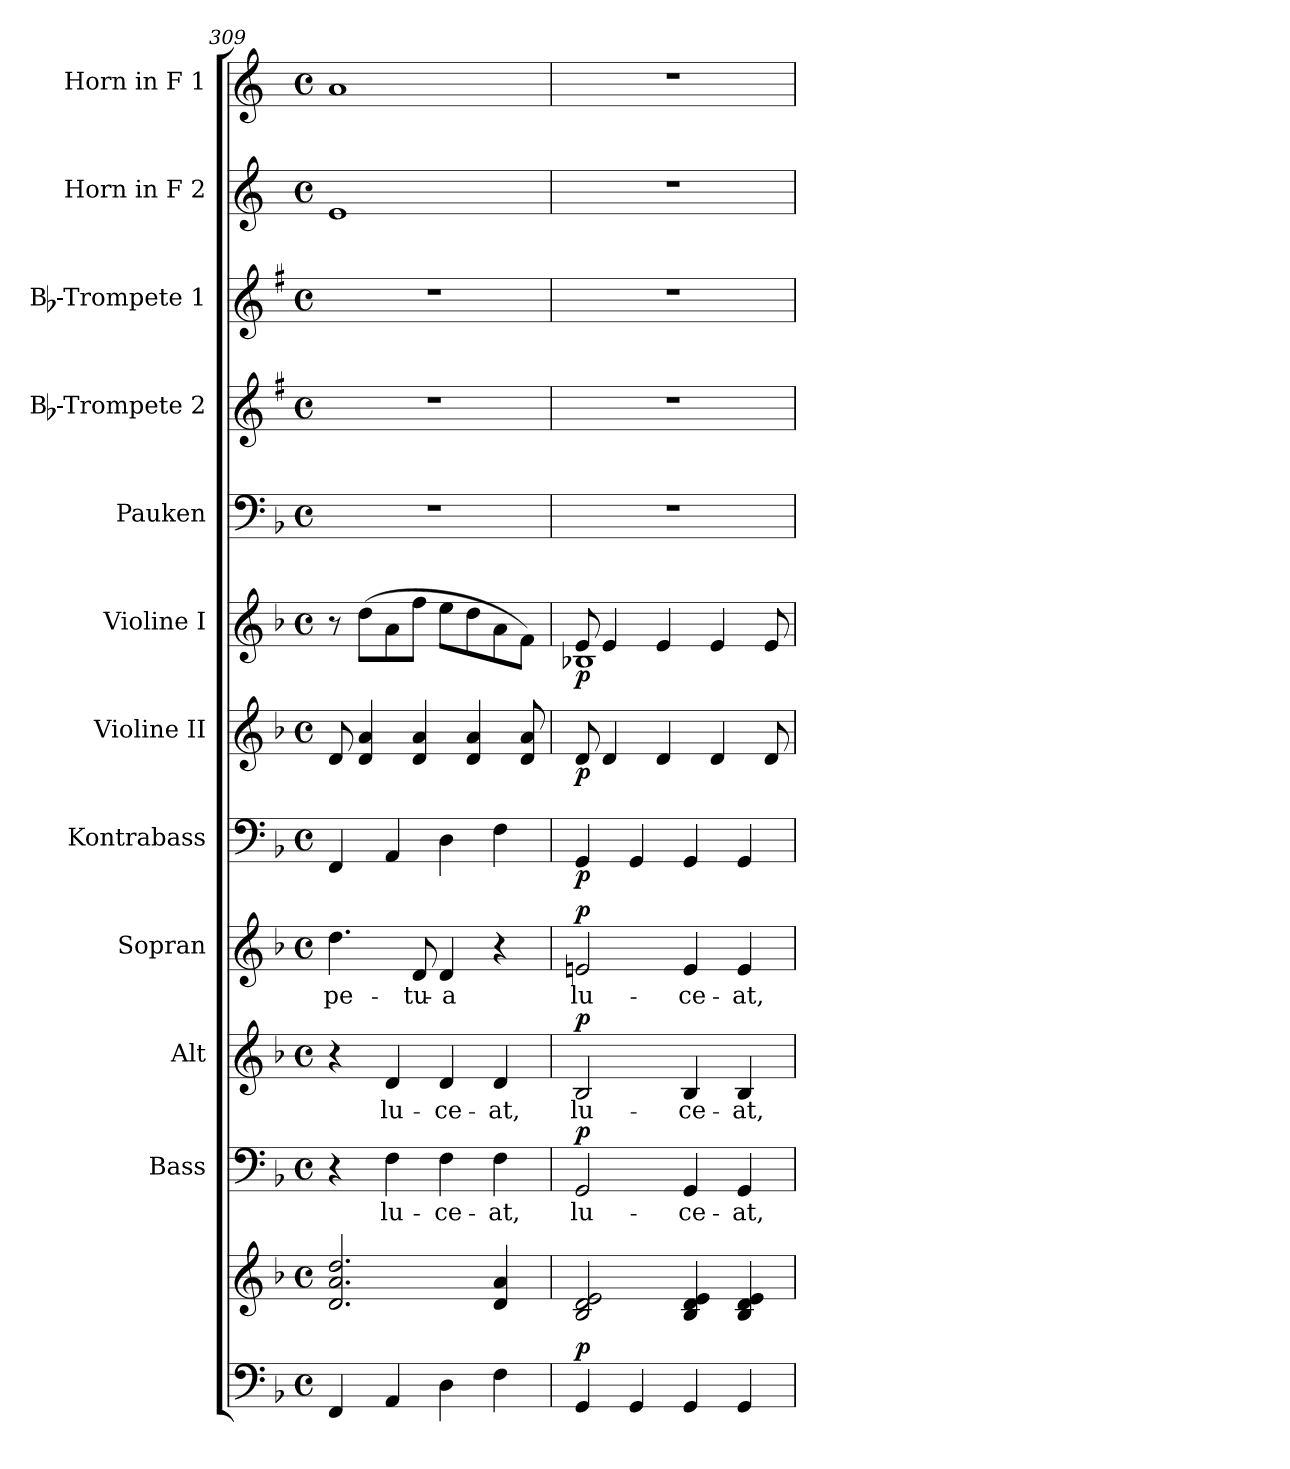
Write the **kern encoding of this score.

**kern	**kern	**dynam	**kern	**text	**dynam	**kern	**text	**dynam	**kern	**text	**dynam	**kern	**dynam	**kern	**dynam	**kern	**dynam	**kern	**kern	**kern	**kern	**kern
*part12	*part12	*part12	*part11	*part11	*part11	*part10	*part10	*part10	*part9	*part9	*part9	*part8	*part8	*part7	*part7	*part6	*part6	*part5	*part4	*part3	*part2	*part1
*staff13	*staff12	*staff12/13	*staff11	*staff11	*staff11	*staff10	*staff10	*staff10	*staff9	*staff9	*staff9	*staff8	*staff8	*staff7	*staff7	*staff6	*staff6	*staff5	*staff4	*staff3	*staff2	*staff1
*	*	*	*I"Bass	*	*	*I"Alt	*	*	*I"Sopran	*	*	*I"Kontrabass	*	*I"Violine II	*	*I"Violine I	*	*I"Pauken	*I"Bb-Trompete 2	*I"Bb-Trompete 1	*I"Horn in F 2	*I"Horn in F 1
*	*	*	*I'B.	*	*	*I'A.	*	*	*I'S.	*	*	*I'Kb.	*	*I'Vl. II	*	*I'Vl. I	*	*I'Pk.	*I'Bb Trp. 2	*I'Bb Trp. 1	*	*
!!LO:PB:g=z
*clefF4	*clefG2	*	*clefF4	*	*	*clefG2	*	*	*clefG2	*	*	*clefF4	*	*clefG2	*	*clefG2	*	*clefF4	*clefG2	*clefG2	*clefG2	*clefG2
*	*	*	*	*	*	*	*	*	*	*	*	*ITrd7c12	*	*	*	*	*	*	*ITrd1c2	*ITrd1c2	*ITrd4c7	*ITrd4c7
*k[b-]	*k[b-]	*	*k[b-]	*	*	*k[b-]	*	*	*k[b-]	*	*	*k[b-]	*	*k[b-]	*	*k[b-]	*	*k[b-]	*k[b-]	*k[b-]	*k[b-]	*k[b-]
*F:	*F:	*	*F:	*	*	*F:	*	*	*F:	*	*	*F:	*	*F:	*	*F:	*	*F:	*F:	*F:	*F:	*F:
*M4/4	*M4/4	*	*M4/4	*	*	*M4/4	*	*	*M4/4	*	*	*M4/4	*	*M4/4	*	*M4/4	*	*M4/4	*M4/4	*M4/4	*M4/4	*M4/4
*met(c)	*met(c)	*	*met(c)	*	*	*met(c)	*	*	*met(c)	*	*	*met(c)	*	*met(c)	*	*met(c)	*	*met(c)	*met(c)	*met(c)	*met(c)	*met(c)
=309	=309	=309	=309	=309	=309	=309	=309	=309	=309	=309	=309	=309	=309	=309	=309	=309	=309	=309	=309	=309	=309	=309
!	!	!	!	!	!	!	!	!	!	!LO:LY:b	!	!	!	!	!	!	!	!	!	!	!	!
4FF/	2.d/ 2.a/ 2.dd/	.	4r	.	.	4r	.	.	4.dd\	-pe-	.	4FFF/	.	8d/	.	8r	.	1r	1r	1r	1A	1d
.	.	.	.	.	.	.	.	.	.	.	.	.	.	4d/ 4a/	.	(>8dd\L	.	.	.	.	.	.
!	!	!	!	!LO:LY:b	!	!	!LO:LY:b	!	!	!	!	!	!	!	!	!	!	!	!	!	!	!
4AA/	.	.	4F\	lu-	.	4d/	lu-	.	.	.	.	4AAA/	.	.	.	8a\	.	.	.	.	.	.
!	!	!	!	!	!	!	!	!	!	!LO:LY:b	!	!	!	!	!	!	!	!	!	!	!	!
.	.	.	.	.	.	.	.	.	8d/	-tu-	.	.	.	4d/ 4a/	.	8ff\J	.	.	.	.	.	.
!	!	!	!	!LO:LY:b	!	!	!LO:LY:b	!	!	!LO:LY:b	!	!	!	!	!	!	!	!	!	!	!	!
4D\	.	.	4F\	-ce-	.	4d/	-ce-	.	4d/	-a	.	4DD\	.	.	.	8ee\L	.	.	.	.	.	.
.	.	.	.	.	.	.	.	.	.	.	.	.	.	4d/ 4a/	.	8dd\	.	.	.	.	.	.
!	!	!	!	!LO:LY:b	!	!	!LO:LY:b	!	!	!	!	!	!	!	!	!	!	!	!	!	!	!
4F\	4d/ 4a/	.	4F\	-at,	.	4d/	-at,	.	4r	.	.	4FF\	.	.	.	8a\	.	.	.	.	.	.
.	.	.	.	.	.	.	.	.	.	.	.	.	.	8d/ 8a/	.	8f\J)	.	.	.	.	.	.
=310	=310	=310	=310	=310	=310	=310	=310	=310	=310	=310	=310	=310	=310	=310	=310	=310	=310	=310	=310	=310	=310	=310
!	!	!LO:DY:a=2	!	!LO:LY:b	!LO:DY:a	!	!LO:LY:b	!LO:DY:a	!	!LO:LY:b	!LO:DY:a	!	!LO:DY:b	!	!LO:DY:b	!	!LO:DY:b	!	!	!	!	!
*	*	*	*	*	*	*	*	*	*	*	*	*	*	*	*	*^	*	*	*	*	*	*
4GG/	2B-/ 2d/ 2e/	p	2GG/	lu-	p	2B-/	lu-	p	2en/	lu-	p	4GGG/	p	8d/	p	8e/	1B-X	p	1r	1r	1r	1r	1r
.	.	.	.	.	.	.	.	.	.	.	.	.	.	4d/	.	4e/	.	.	.	.	.	.	.
4GG/	.	.	.	.	.	.	.	.	.	.	.	4GGG/	.	.	.	.	.	.	.	.	.	.	.
.	.	.	.	.	.	.	.	.	.	.	.	.	.	4d/	.	4e/	.	.	.	.	.	.	.
!	!	!	!	!LO:LY:b	!	!	!LO:LY:b	!	!	!LO:LY:b	!	!	!	!	!	!	!	!	!	!	!	!	!
4GG/	4B-/ 4d/ 4e/	.	4GG/	-ce-	.	4B-/	-ce-	.	4e/	-ce-	.	4GGG/	.	.	.	.	.	.	.	.	.	.	.
.	.	.	.	.	.	.	.	.	.	.	.	.	.	4d/	.	4e/	.	.	.	.	.	.	.
!	!	!	!	!LO:LY:b	!	!	!LO:LY:b	!	!	!LO:LY:b	!	!	!	!	!	!	!	!	!	!	!	!	!
4GG/	4B-/ 4d/ 4e/	.	4GG/	-at,	.	4B-/	-at,	.	4e/	-at,	.	4GGG/	.	.	.	.	.	.	.	.	.	.	.
.	.	.	.	.	.	.	.	.	.	.	.	.	.	8d/	.	8e/	.	.	.	.	.	.	.
*	*	*	*	*	*	*	*	*	*	*	*	*	*	*	*	*v	*v	*	*	*	*	*	*
=	=	=	=	=	=	=	=	=	=	=	=	=	=	=	=	=	=	=	=	=	=	=
*-	*-	*-	*-	*-	*-	*-	*-	*-	*-	*-	*-	*-	*-	*-	*-	*-	*-	*-	*-	*-	*-	*-
